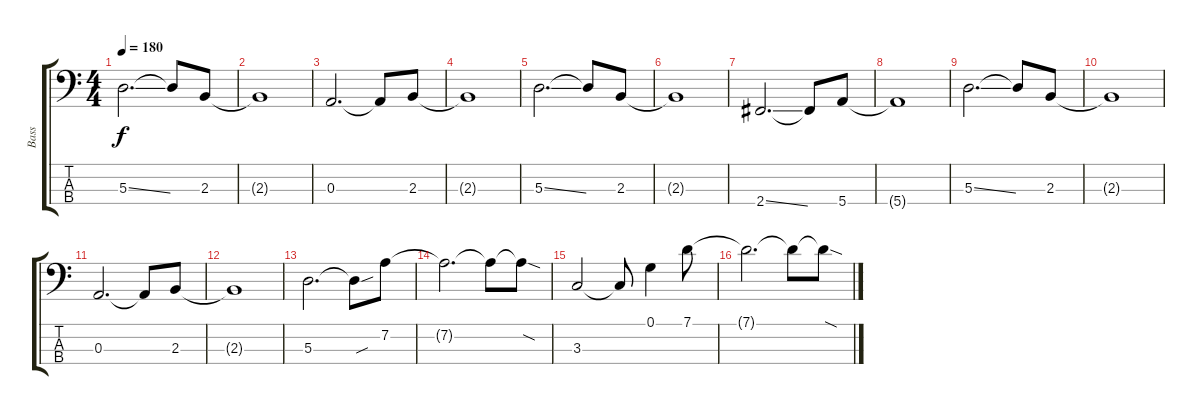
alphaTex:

\track ("Bass" "Bass") {instrument electricbassfinger}
\staff {score tabs}
\tuning (G2 D2 A1 E1) {hide}
\ts (4 4)
\tempo 180
\clef f4
\ks c
5.3{ss}.2{d dy f} 5.3{t}.8 2.3.8 |
2.3{t}.1 |
0.3.2{d} 0.3{t}.8 2.3.8 |
2.3{t}.1 |
5.3{ss}.2{d} 5.3{t}.8 2.3.8 |
2.3{t}.1 |
2.4{ss}.2{d} 2.4{t}.8 5.4.8 |
5.4{t}.1 |
5.3{ss}.2{d} 5.3{t}.8 2.3.8 |
2.3{t}.1 |
0.3.2{d} 0.3{t}.8 2.3.8 |
2.3{t}.1 |
5.3.2{d} 5.3{sou t}.8 7.2.8 |
7.2{t}.2{d} 7.2{t}.8 7.2{sod t}.8 |
3.3.2 3.3{t}.8 0.1.4 7.1.8 |
7.1{t}.2{d} 7.1{t}.8 7.1{sod t}.8
